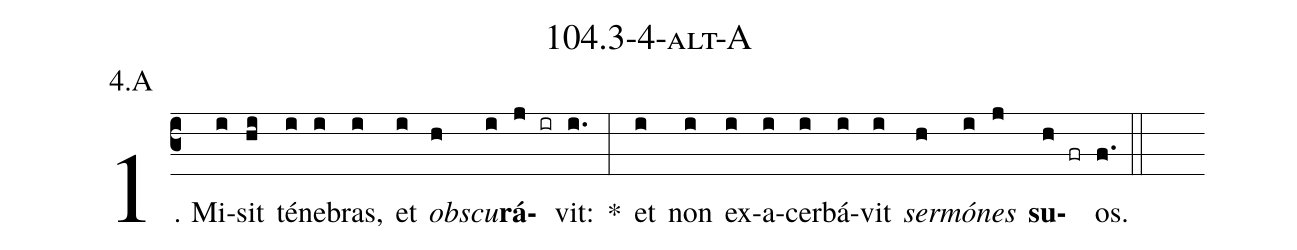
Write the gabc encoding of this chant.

name: 104.3-4-alt-A;
annotation: 4.A;
%%
(c3)1. Mi(i)sit(hi) té(i)ne(i)bras,(i) et(i) <i>obs</i>(h)<i>cu</i>(i)<b>rá</b>(j ir)vit:(i.) *(:) et(i) non(i) ex(i)a(i)cer(i)bá(i)vit(i) <i>ser</i>(h)<i>mó</i>(i)<i>nes</i>(j) <b>su</b>(h fr)os.(f.) (::)


%E(i) u(h) o(i) u(j) a(h) e.(f.) (::)
